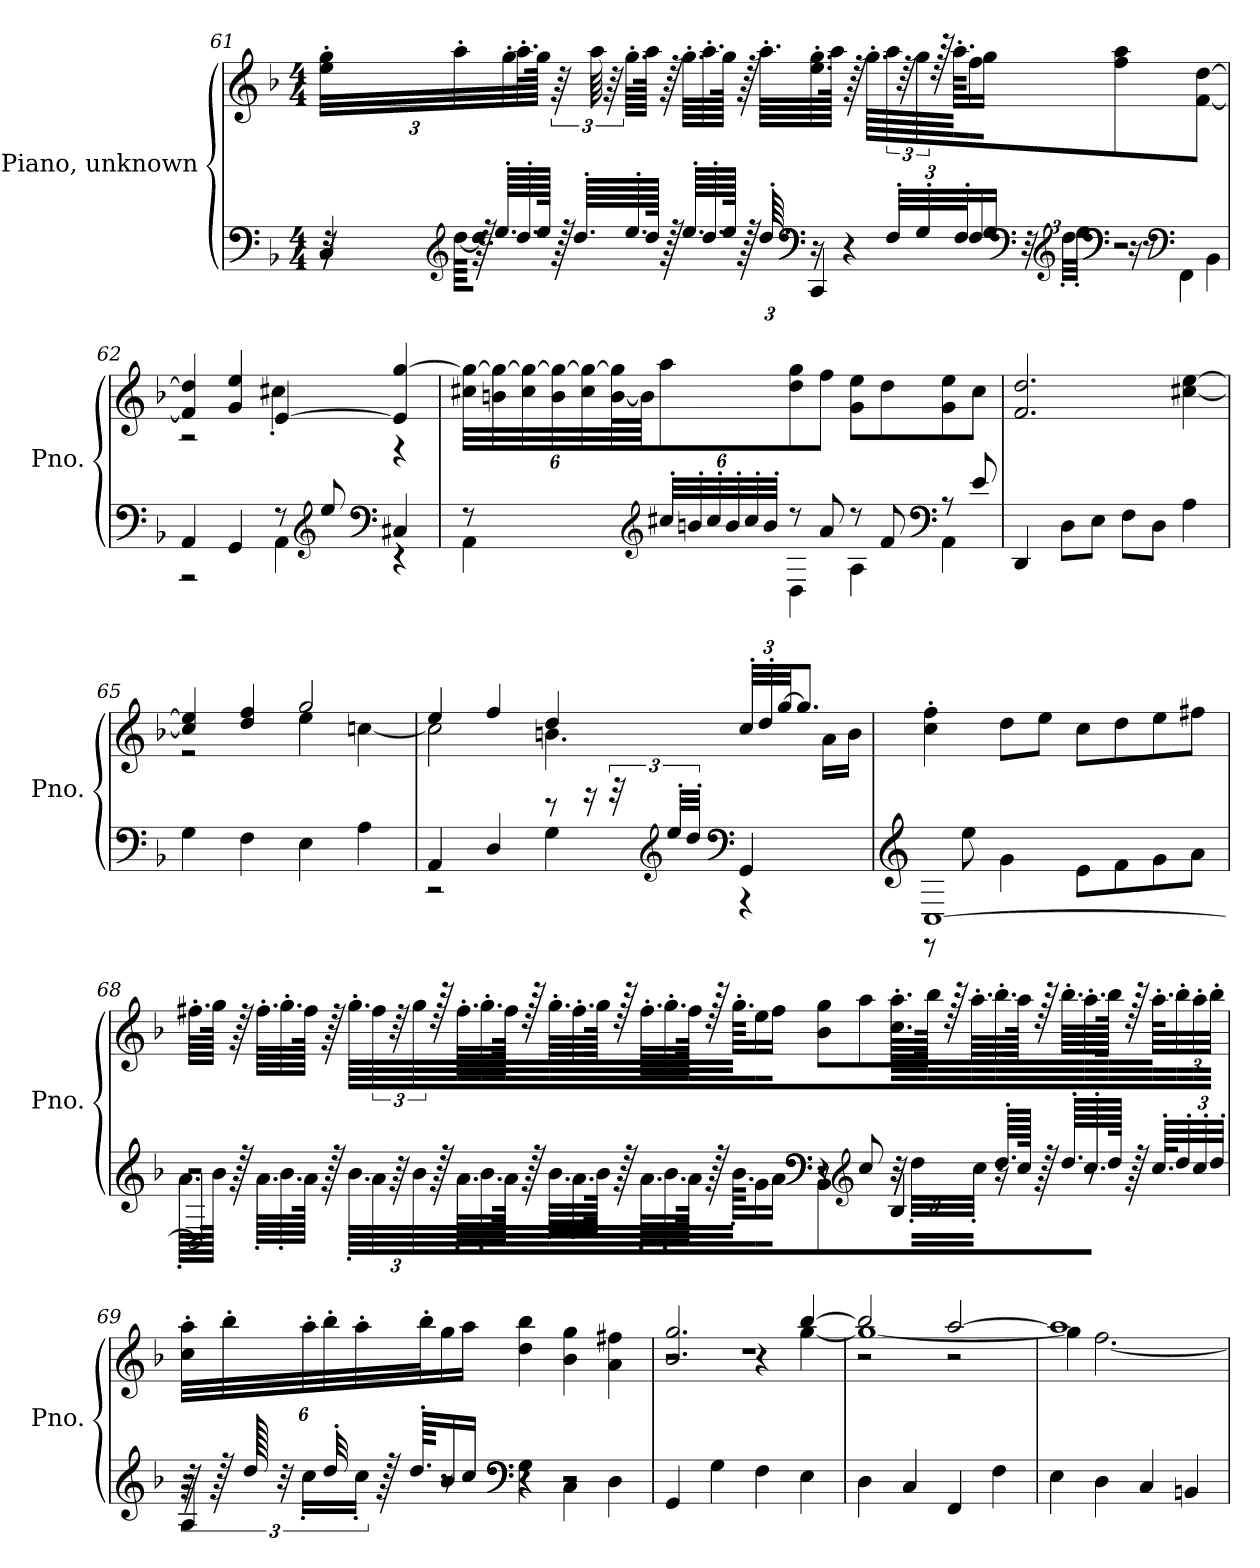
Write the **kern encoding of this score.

**kern	**kern
*part1	*part1
*staff2	*staff1
*I"Piano, unknown	*
*I'Pno.	*
!!LO:LB:g=z
*clefF4	*clefG2
*k[b-]	*k[b-]
*M4/4	*M4/4
=61	=61
*^	*
*	*^	*
*	*	*	*Xbrackettup
32r	48r	4C/	48ee\' 48gg\'LLL
*clefG2	*	*	*
.	[96dd\KKLL	.	48aa'\
128r	16.dd\JJ]	.	.
64.ee'/LLLL	.	.	.
.	.	.	48gg'\
64.dd'/	.	.	64.aa'\L
128ee/JJJJk	.	.	128gg\JJJJk
*	*	*	*brackettup
128r	.	.	96r
64.dd'/LLLL	.	.	.
.	.	.	96aa\
.	.	.	96r
64.ee'/	8r	.	64.gg'\LLLL
128dd/JJJJk	.	.	128aa\JJJJk
128r	.	.	128r
64.ee'/LLLL	.	.	64.gg'\LLLL
64.dd'/	.	.	64.aa'\
128ee/JJJJk	.	.	128gg\JJJJk
128r	.	.	128r
64.dd'/	.	.	64.aa'\LLLL
*clefF4	*	*	*
16r	48r	4CC/	64.ee\' 64.gg\'
*clefG2	*	*	*
.	48dd'\LLL	.	.
.	.	.	128aa\JJJJk
.	.	.	128r
.	.	.	64.gg'\LLLL
.	48ee'\JJJ	.	.
*Xbrackettup	*	*	*
48dd'/LLL	16r	.	96aa\JJJJ
.	.	.	96r
48ee'/	.	.	96gg\
.	.	.	128r
.	.	.	64.aa'\KKLL
48dd'/J	.	.	.
16dd/	8r	.	16ff\
16ee/JJ	.	.	16gg\JJ
*clefF4	*	*	*
2r	4FF\	2r	4ff\ 4aa\
.	4BB-\	.	[4f/ [4dd/
*	*v	*v	*
!!LO:LB:g=z
=62	=62	=62
*	*	*^
4AA/	2r	4f/] 4dd/]	2r
4GG/	.	4g/ 4ee/	.
8r	4AA\	[4e/	4cc#X'\
*clefG2	*	*	*
8ee/	.	.	.
*clefF4	*	*	*
4C#X/	4r	4e/] [4gg/	4r
*	*	*v	*v
=63	=63	=63
*	*	*Xbrackettup
8r	4AA\	48cc#X\ 48gg\_LLL
.	.	48bn\ 48gg\_
.	.	48cc#\ 48gg\_
.	.	48b\ 48gg\_
.	.	48cc#\ 48gg\_
.	.	[96b\ 96gg\]L
.	.	96b\JJJ]
*clefG2	*	*
48cc#X'/LLL	.	8aa\
48bn'/	.	.
48cc#'/	.	.
48b'/	.	.
48cc#'/	.	.
48b'/JJJ	.	.
8r	4D\	8dd\ 8gg\
8a/	.	8ff\J
8r	4A\	8g\ 8ee\L
8f/	.	8dd\
*clefF4	*	*
8r	4AA\	8g\ 8ee\
8e/	.	8cc#\J
*v	*v	*
!!LO:LB:g=z
=64	=64
4DD/	2.f/ 2.dd/
8D\L	.
8E\J	.
8F\L	.
8D\J	.
4A\	[4cc#X\ [4ee\
=65	=65
*	*^
4G\	4cc#/] 4ee/]	2r
4F\	4dd/ 4ff/	.
4E\	2gg/	4ee\
4A\	.	[4ccn\
=66	=66	=66
*^	*	*
4AA/	2r	4ee/	2cc\]
4D/	.	4ff/	.
8r	4G\	4dd/	4.bn\
16r	.	.	.
*brackettup	*	*	*
48r	.	.	.
*clefG2	*	*	*
48ee'/LLL	.	.	.
48dd'/JJJ	.	.	.
*clefF4	*	*	*
4GG/	4r	48cc'/LLL	.
.	.	48dd'/	.
.	.	[48gg/JJ	.
.	.	8.gg/J]	.
.	.	.	16a\LL
.	.	.	16b\JJ
*	*	*v	*v
=67	=67	=67
*clefG2	*	*
[1C	8r	4cc\' 4ff\'
.	8ee\	.
.	4g\	8dd\L
.	.	8ee\J
.	8e\L	8cc\L
.	8f\	8dd\
.	8g\	8ee\
.	8a\J	8ff#X\J
!!LO:PB:g=z
=68	=68	=68
*	*^	*
2C/]	64.a'\LLLL	2r	64.ff#X'\LLLL
.	128b-\JJJJk	.	128gg\JJJJk
.	128r	.	128r
.	64.a'\LLLL	.	64.ff#'\LLLL
.	64.b-'\	.	64.gg'\
.	128a\JJJJk	.	128ff#\JJJJk
.	128r	.	128r
.	64.b-'\LLLL	.	64.gg'\LLLL
*	*	*	*brackettup
.	96a\JJJJ	.	96ff#\JJJJ
.	96r	.	96r
.	96b-\	.	96gg\
.	128r	.	128r
.	64.a'\LLLL	.	64.ff#'\LLLL
.	64.b-'\	.	64.gg'\
.	128a\JJJJk	.	128ff#\JJJJk
.	128r	.	128r
.	64.b-'\LLLL	.	64.gg'\LLLL
.	64.a'\	.	64.ff#'\
.	128b-\JJJJk	.	128gg\JJJJk
.	128r	.	128r
.	64.a'\LLLL	.	64.ff#'\LLLL
.	64.b-'\	.	64.gg'\
.	128a\JJJJk	.	128ff#\JJJJk
.	128r	.	128r
.	64.b-'\KKLL	.	64.gg'\KKLL
.	16g\	.	16ee\
.	16a\JJ	.	16ff#\JJ
*clefF4	*	*	*
8r	4BB-\	4r	8b-\ 8gg\L
*clefG2	*	*	*
8cc/	.	.	8aa\
16r	48r	4B-/	64.cc\' 64.aa\'LLL
.	48dd'\LLL	.	.
.	.	.	128bb-\JJJJk
.	.	.	128r
.	.	.	64.aa'\LLLL
.	48cc'\JJJ	.	.
64.dd'/LLLL	16r	.	64.bb-'\
128cc/JJJJk	.	.	128aa\JJJJk
128r	.	.	128r
64.dd'/LLLL	.	.	64.bb-'\LLLL
64.cc'/	8r	.	64.aa'\
128dd/JJJJk	.	.	128bb-\JJJJk
128r	.	.	128r
64.cc'/KLLL	.	.	64.aa'\KLLL
*Xbrackettup	*	*	*Xbrackettup
48dd'/	.	.	48bb-'\
48cc'/	.	.	48aa'\
48dd'/JJJ	.	.	48bb-'\JJJ
!!LO:LB:g=z
=69	=69	=69	=69
*	*brackettup	*	*
64r	24r	4A/	48cc\' 48aa\'LLL
128r	.	.	.
.	.	.	48bb-'\
128dd/	.	.	.
32r	.	.	.
.	24cc'\LL	.	48aa'\
32dd'/	.	.	48bb-'\
.	24cc'\JJ	.	48aa'\
128r	.	.	.
64.dd'/KKLL	.	.	.
.	.	.	48bb-'\J
16b-/	8r	.	16gg\
16cc/JJ	.	.	16aa\JJ
*clefF4	*	*	*
4r	4G\	4r	4dd\ 4bb-\
2r	4C\	2r	4b-\ 4gg\
.	4D\	.	4a\ 4ff#X\
*v	*v	*v	*
=70	=70
*	*^
*	*	*^
4GG/	1r	2r	2.b-/ 2.gg/
4G\	.	.	.
4F\	.	4r	.
4E\	.	[4gg\	[4bb-/
=71	=71	=71	=71
4D\	2r	1gg_	2bb-/]
4C/	.	.	.
4FF/	[2aa/	.	2r
4F\	.	.	.
*	*	*v	*v
=72	=72	=72
4E\	1aa]	4gg\]
4D\	.	[2.ff\
4C/	.	.
4BBn/	.	.
*	*v	*v
=	=
*-	*-
